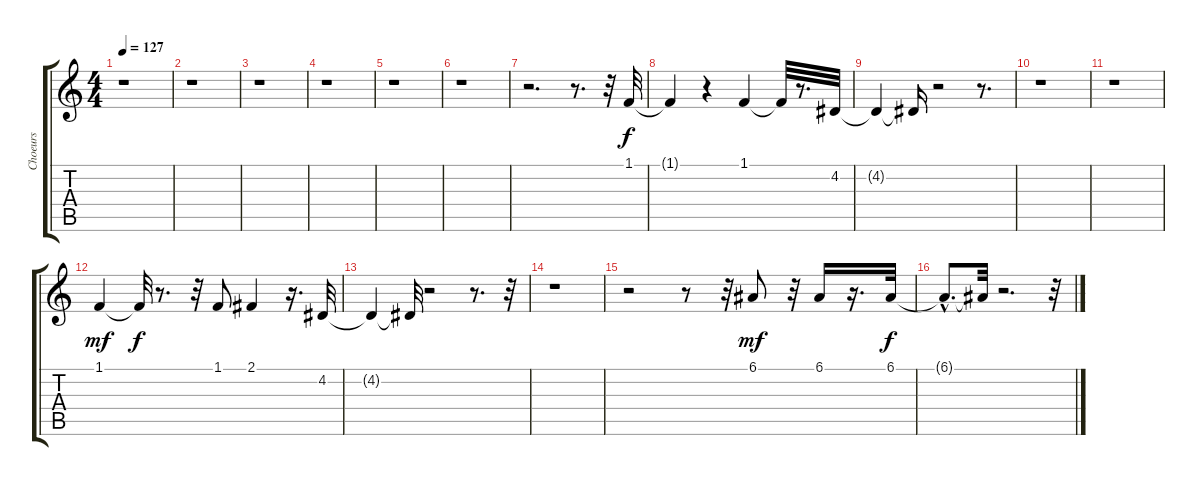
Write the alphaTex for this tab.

\track ("Choeurs" "Choeurs") {instrument choiraahs}
\staff {score tabs}
\tuning (E4 B3 G3 D3 A2 E2) {hide}
\ts (4 4)
\tempo 127
\clef g2
\ks c
r.1{dy f} |
r.1 |
r.1 |
r.1 |
r.1 |
r.1 |
r.2{d} r.8{d} r.32 1.1.32 |
1.1{t}.4 r.4 1.1.4 1.1{t}.32 r.8{d} 4.2.32 |
4.2{t}.4 4.2{t}.16 r.2 r.8{d} |
r.1 |
r.1 |
1.1.4{dy mf} 1.1{t}.32{dy f} r.8{d} r.32 1.1.8 2.1.4 r.16{d} 4.2.32 |
4.2{t}.4 4.2{t}.32 r.2 r.8{d} r.32 |
r.1 |
r.2 r.8 r.32 6.1.8{dy mf} r.32 6.1.16 r.16{d} 6.1.32{dy f} |
6.1{hac t}.8{d} 6.1{t}.32 r.2{d} r.32
